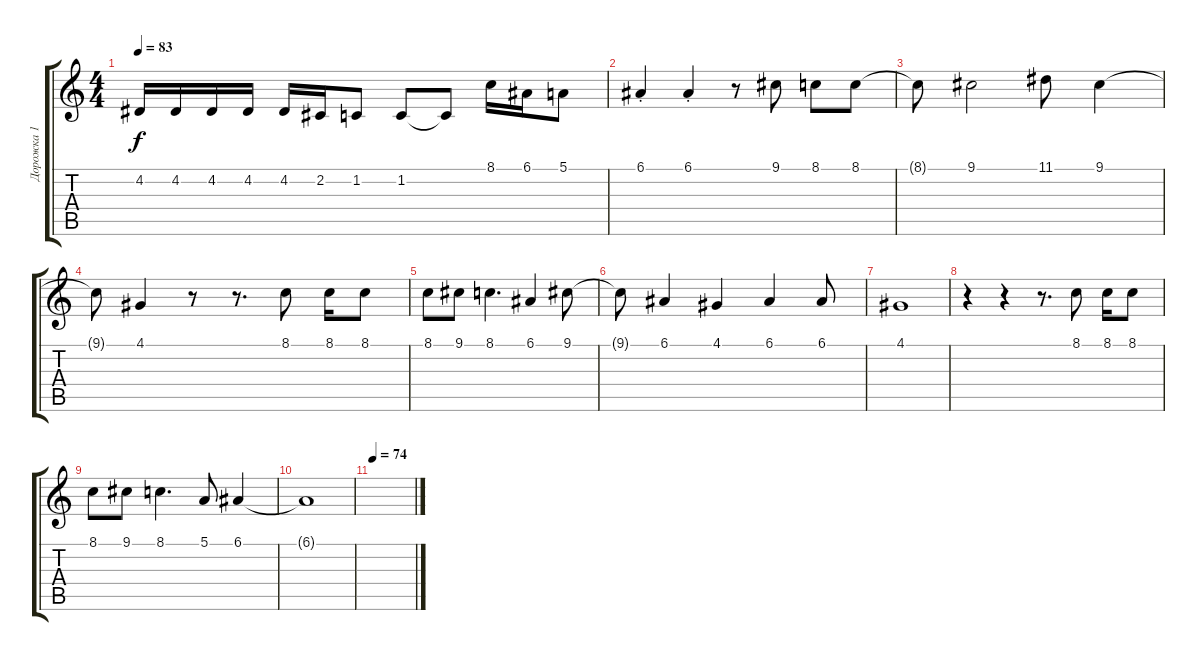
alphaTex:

\track ("Дорожка 1" "Дорожка 1") {instrument electricgrandpiano}
\staff {score tabs}
\tuning (E4 B3 G3 D3 A2 E2) {hide}
\ts (4 4)
\tempo 83
\clef g2
\ks c
4.2{t}.16{dy f} 4.2.16 4.2.16 4.2.16 4.2.16 2.2.16 1.2.8 1.2.8 1.2{t}.8 8.1.16 6.1.16 5.1.8 |
6.1{st}.4 6.1{st}.4 r.8 9.1.8 8.1.8 8.1.8 |
8.1{t}.8 9.1.2 11.1.8 9.1.4 |
9.1{t}.8 4.1.4 r.8 r.8{d} 8.1.8 8.1.16 8.1.8 |
8.1.8 9.1.8 8.1.4{d} 6.1.4 9.1.8 |
9.1{t}.8 6.1.4 4.1.4 6.1.4 6.1.8 |
4.1.1 |
r.4 r.4 r.8{d} 8.1.8 8.1.16 8.1.8 |
8.1.8 9.1.8 8.1.4{d} 5.1.8 6.1.4 |
6.1{t}.1 |
\tempo 74
